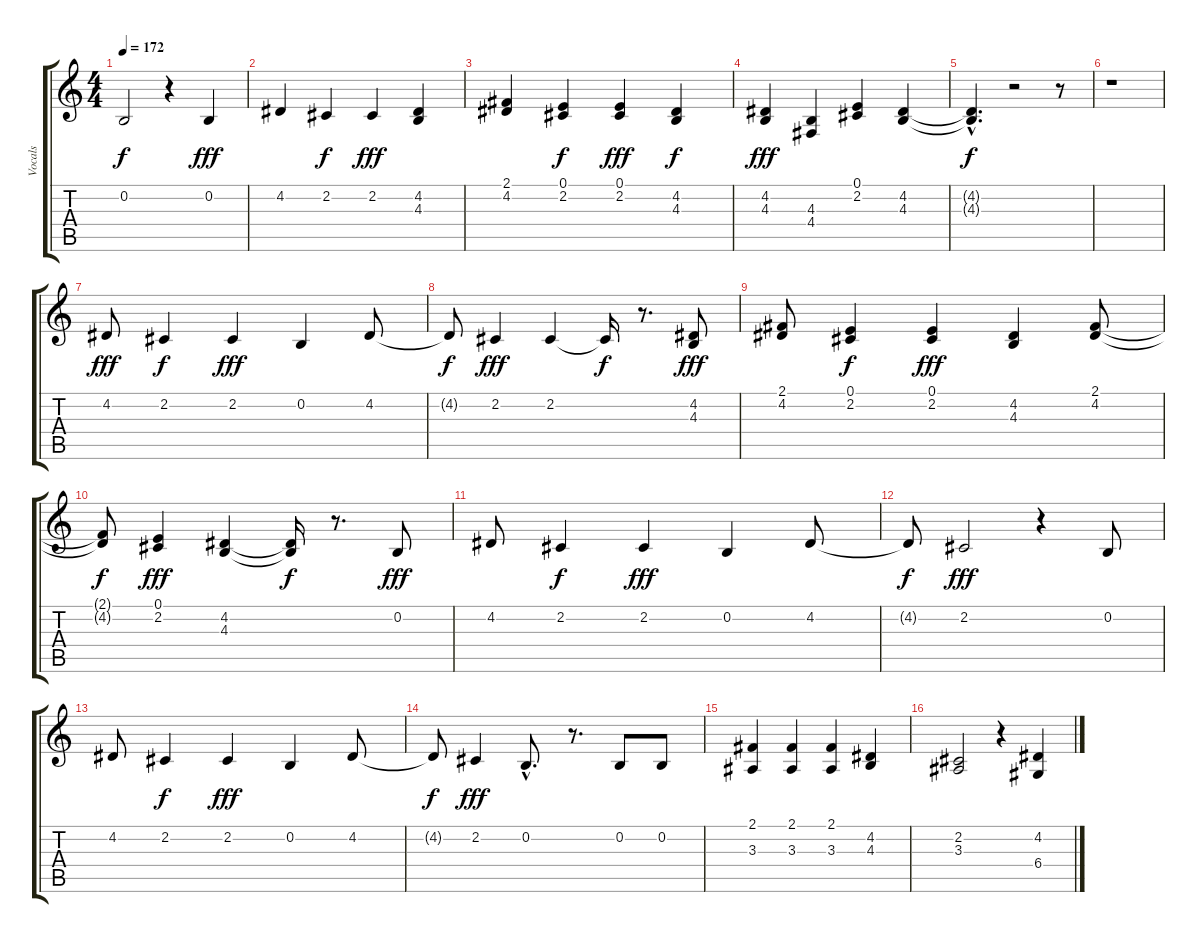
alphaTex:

\track ("Vocals" "Vocals") {instrument oboe}
\staff {score tabs}
\tuning (E4 B3 G3 D3 A2 E2) {hide}
\ts (4 4)
\tempo 172
\clef g2
\ks c
0.2{t}.2{dy f} r.4 0.2.4{dy fff} |
4.2.4 2.2.4{dy f} 2.2.4{dy fff} (4.2 4.3).4 |
(2.1 4.2).4 (0.1 2.2).4{dy f} (0.1 2.2).4{dy fff} (4.2 4.3).4{dy f} |
(4.2 4.3).4{dy fff} (4.3 4.4).4 (0.1 2.2).4 (4.2 4.3).4 |
(4.2{hac t} 4.3{hac t}).4{d dy f} r.2 r.8 |
r.1 |
4.2.8{dy fff} 2.2.4{dy f} 2.2.4{dy fff} 0.2.4 4.2.8 |
4.2{t}.8{dy f} 2.2.4{dy fff} 2.2.4 2.2{t}.16{dy f} r.8{d} (4.2 4.3).8{dy fff} |
(2.1 4.2).8 (0.1 2.2).4{dy f} (0.1 2.2).4{dy fff} (4.2 4.3).4 (2.1 4.2).8 |
(2.1{t} 4.2{t}).8{dy f} (0.1 2.2).4{dy fff} (4.2 4.3).4 (4.2{t} 4.3{t}).16{dy f} r.8{d} 0.2.8{dy fff} |
4.2.8 2.2.4{dy f} 2.2.4{dy fff} 0.2.4 4.2.8 |
4.2{t}.8{dy f} 2.2.2{dy fff} r.4 0.2.8 |
4.2.8 2.2.4{dy f} 2.2.4{dy fff} 0.2.4 4.2.8 |
4.2{t}.8{dy f} 2.2.4{dy fff} 0.2{hac}.8{d} r.8{d} 0.2.8 0.2.8 |
(2.1 3.3).4 (2.1 3.3).4 (2.1 3.3).4 (4.2 4.3).4 |
(2.2 3.3).2 r.4 (4.2 6.4).4
